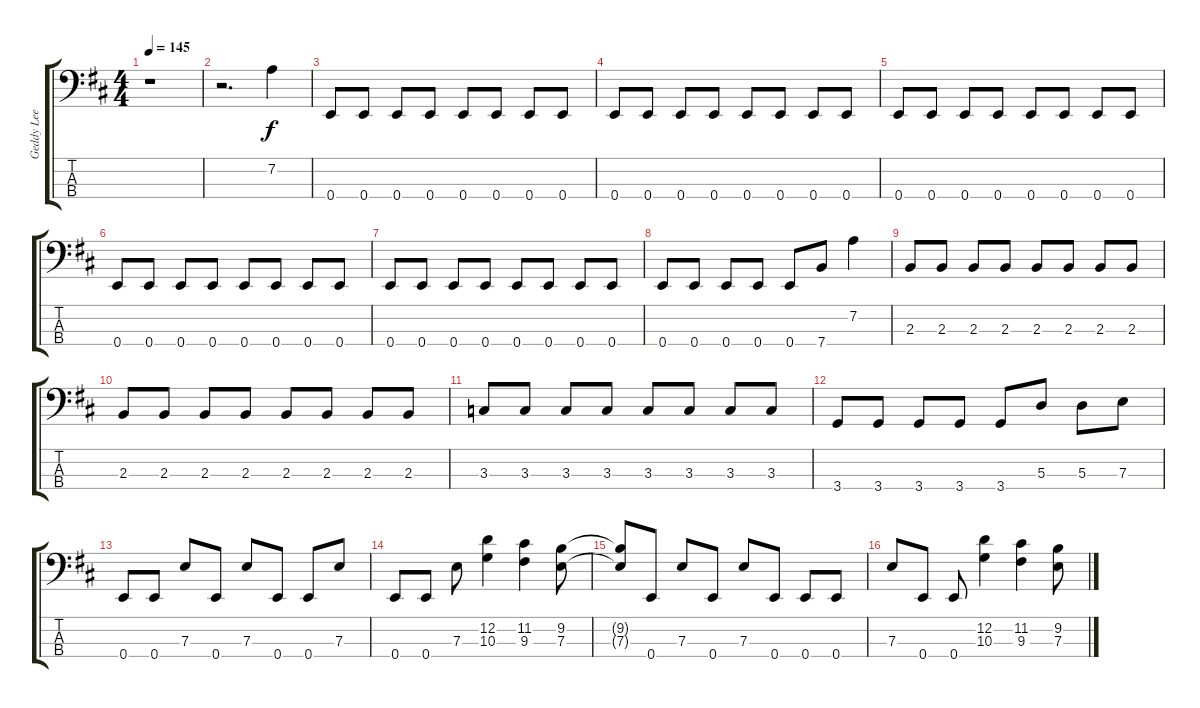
\track ("Geddy Lee" "Geddy Lee") {instrument electricbassfinger}
\staff {score tabs}
\tuning (G2 D2 A1 E1) {hide}
\ts (4 4)
\tempo 145
\clef f4
\ks d
r.1{dy f instrument electricbassfinger} |
r.2{d} 7.2.4 |
0.4.8 0.4.8 0.4.8 0.4.8 0.4.8 0.4.8 0.4.8 0.4.8 |
0.4.8 0.4.8 0.4.8 0.4.8 0.4.8 0.4.8 0.4.8 0.4.8 |
0.4.8 0.4.8 0.4.8 0.4.8 0.4.8 0.4.8 0.4.8 0.4.8 |
0.4.8 0.4.8 0.4.8 0.4.8 0.4.8 0.4.8 0.4.8 0.4.8 |
0.4.8 0.4.8 0.4.8 0.4.8 0.4.8 0.4.8 0.4.8 0.4.8 |
0.4.8 0.4.8 0.4.8 0.4.8 0.4.8 7.4.8 7.2.4 |
2.3.8 2.3.8 2.3.8 2.3.8 2.3.8 2.3.8 2.3.8 2.3.8 |
2.3.8 2.3.8 2.3.8 2.3.8 2.3.8 2.3.8 2.3.8 2.3.8 |
3.3.8 3.3.8 3.3.8 3.3.8 3.3.8 3.3.8 3.3.8 3.3.8 |
3.4.8 3.4.8 3.4.8 3.4.8 3.4.8 5.3.8 5.3.8 7.3.8 |
0.4.8 0.4.8 7.3.8 0.4.8 7.3.8 0.4.8 0.4.8 7.3.8 |
0.4.8 0.4.8 7.3.8 (12.2 10.3).4 (11.2 9.3).4 (9.2 7.3).8 |
(9.2{t} 7.3{t}).8 0.4.8 7.3.8 0.4.8 7.3.8 0.4.8 0.4.8 0.4.8 |
7.3.8 0.4.8 0.4.8 (12.2 10.3).4 (11.2 9.3).4 (9.2 7.3).8
